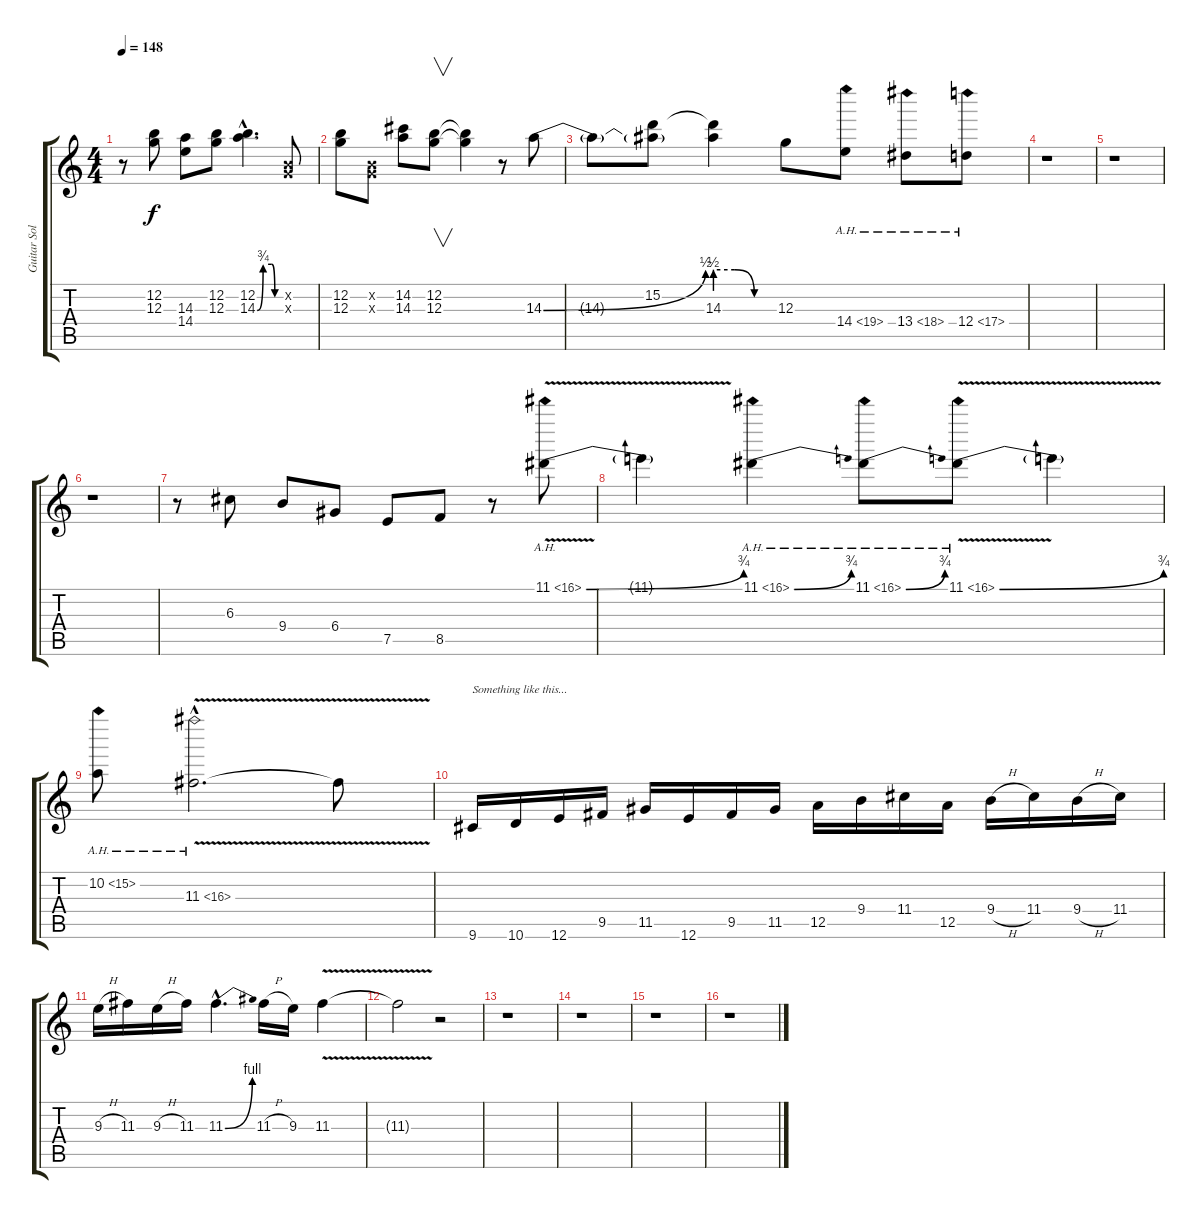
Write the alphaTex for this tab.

\track ("Guitar Solo" "Guitar Sol") {instrument distortionguitar}
\staff {score tabs}
\tuning (E4 B3 G3 D3 A2 E2) {hide}
\ts (4 4)
\tempo 148
\clef g2
\ks c
r.8{dy f} (12.2 12.3).8 (14.3 14.4).8 (12.2 12.3).8 (12.2{hac} 14.3{be (custom 0 0 15 3 37 3 45 0 60 0) hac}).4{d} (0.2{x} 0.3{x}).8 |
(12.2 12.3).8 (0.2{x} 0.3{x}).8 (14.2 14.3).8 (12.2 12.3).8{v} (12.2{t} 12.3{t}).4 r.8 14.3{be (bend 0 0 60 2)}.8 |
14.3{t}.8 (15.2 14.3{t}).8 (15.2{t} 14.3{be (custom 0 2 20 2 40 0 60 0)}).4 12.3.8 14.4{ah 5}.8 13.4{ah 5}.8 12.4{ah 5}.8 |
r.1 |
r.1 |
r.1 |
r.8 6.3.8 9.4.8 6.4.8 7.5.8 8.5.8 r.8 11.1{be (bend 0 0 60 3) ah 5 v}.8 |
11.1{t}.4 11.1{be (bend 0 0 60 3) ah 5}.4 11.1{be (bend 0 0 60 3) ah 5}.8 11.1{be (bend 0 0 60 3) ah 5 v}.8 11.1{t}.4 |
10.2{ah 5}.8 11.3{ah 5 v hac}.2{d} 11.3{t}.8 |
9.6.16{txt "Something like this..."} 10.6.16 12.6.16 9.5.16 11.5.16 12.6.16 9.5.16 11.5.16 12.5.16 9.4.16 11.4.16 12.5.16 9.4{h}.16 11.4.16 9.4{h}.16 11.4.16 |
9.3{h}.16 11.3.16 9.3{h}.16 11.3.16 11.3{be (bend 0 0 60 4) hac}.4{d} 11.3{h}.16 9.3.16 11.3{v}.4 |
11.3{t}.2 r.2 |
r.1 |
r.1 |
r.1 |
r.1
